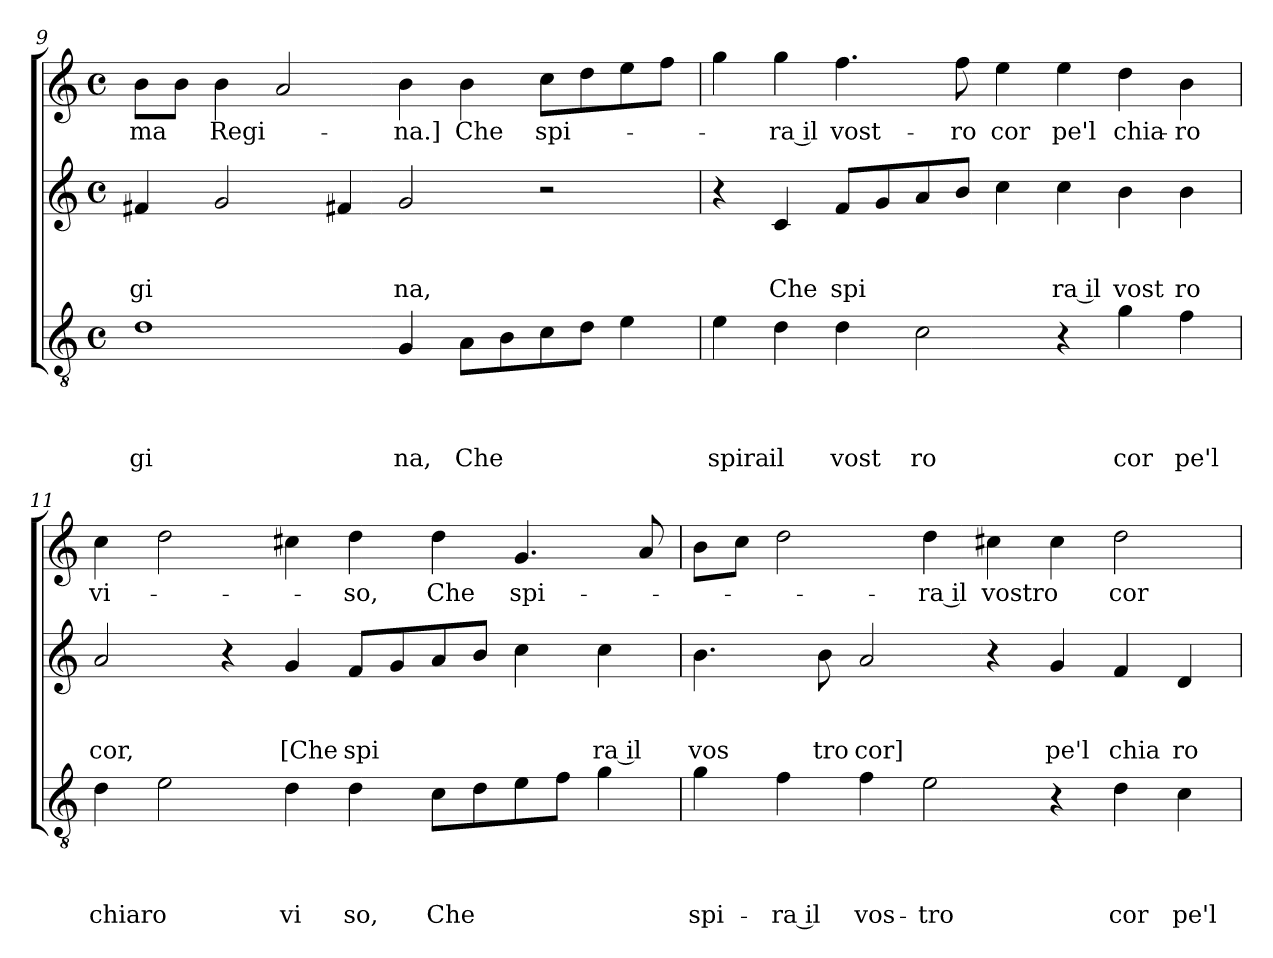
**kern	**text	**text	**text	**text	**kern	**text	**text	**text	**kern	**text
*part3	*part3	*part3	*part3	*part3	*part2	*part2	*part2	*part2	*part1	*part1
*staff3	*staff3	*staff3	*staff3	*staff3	*staff2	*staff2	*staff2	*staff2	*staff1	*staff1
!!LO:LB:g=z
*clefGv2	*	*	*	*	*clefG2	*	*	*	*clefG2	*
*k[]	*	*	*	*	*k[]	*	*	*	*k[]	*
*C:	*	*	*	*	*C:	*	*	*	*C:	*
*M4/4	*	*	*	*	*M4/4	*	*	*	*M4/4	*
*met(c)	*	*	*	*	*met(c)	*	*	*	*met(c)	*
=9	=9	=9	=9	=9	=9	=9	=9	=9	=9	=9
!	!	!	!	!LO:LY:b	!	!	!	!LO:LY:b	!	!LO:LY:b
1d	.	.	.	gi	4f#X/	.	.	gi	8b\L	ma
.	.	.	.	.	.	.	.	.	8b\J	.
!	!	!	!	!	!	!	!	!	!	!LO:LY:b
.	.	.	.	.	2g/	.	.	.	4b\	Regi-
.	.	.	.	.	.	.	.	.	2a/	.
.	.	.	.	.	4f#X/	.	.	.	.	.
!	!	!	!	!LO:LY:b	!	!	!	!LO:LY:b	!	!LO:LY:b
4G/	.	.	.	na,	2g/	.	.	na,	4b\	-na.]
!	!	!	!	!LO:LY:b	!	!	!	!	!	!LO:LY:b
8A\L	.	.	.	Che	.	.	.	.	4b\	Che
8B\	.	.	.	.	.	.	.	.	.	.
!	!	!	!	!	!	!	!	!	!	!LO:LY:b
8c\	.	.	.	.	2r	.	.	.	8cc\L	spi-
8d\J	.	.	.	.	.	.	.	.	8dd\	.
4e\	.	.	.	.	.	.	.	.	8ee\	.
.	.	.	.	.	.	.	.	.	8ff\J	.
=10	=10	=10	=10	=10	=10	=10	=10	=10	=10	=10
!	!	!	!	!LO:LY:b	!	!	!	!	!	!
4e\	.	.	.	spira	4r	.	.	.	4gg\	.
!	!	!	!	!LO:LY:b	!	!	!	!LO:LY:b	!	!LO:LY:b:rj
4d\	.	.	.	il	4c/	.	.	Che	4gg\	-ra il
!	!	!	!	!LO:LY:b	!	!	!	!LO:LY:b	!	!LO:LY:b
4d\	.	.	.	vost	8f/L	.	.	spi	4.ff\	vost-
.	.	.	.	.	8g/	.	.	.	.	.
!	!	!	!	!LO:LY:b	!	!	!	!	!	!
2c\	.	.	.	ro	8a/	.	.	.	.	.
!	!	!	!	!	!	!	!	!	!	!LO:LY:b
.	.	.	.	.	8b/J	.	.	.	8ff\	-ro
!	!	!	!	!	!	!	!	!	!	!LO:LY:b
.	.	.	.	.	4cc\	.	.	.	4ee\	cor
!	!	!	!	!	!	!	!	!LO:LY:b:rj	!	!LO:LY:b
4r	.	.	.	.	4cc\	.	.	ra il	4ee\	pe'l
!	!	!	!	!LO:LY:b	!	!	!	!LO:LY:b	!	!LO:LY:b
4g\	.	.	.	cor	4b\	.	.	vost	4dd\	chia-
!	!	!	!	!LO:LY:b	!	!	!	!LO:LY:b	!	!LO:LY:b
4f\	.	.	.	pe'l	4b\	.	.	ro	4b\	-ro
=11	=11	=11	=11	=11	=11	=11	=11	=11	=11	=11
!	!	!	!	!LO:LY:b	!	!	!	!LO:LY:b	!	!LO:LY:b
4d\	.	.	.	chiaro	2a/	.	.	cor,	4cc\	vi-
2e\	.	.	.	.	.	.	.	.	2dd\	.
.	.	.	.	.	4r	.	.	.	.	.
!	!	!	!	!LO:LY:b	!	!	!	!LO:LY:b	!	!
4d\	.	.	.	vi	4g/	.	.	[Che	4cc#X\	.
!	!	!	!	!LO:LY:b	!	!	!	!LO:LY:b	!	!LO:LY:b
4d\	.	.	.	so,	8f/L	.	.	spi	4dd\	-so,
.	.	.	.	.	8g/	.	.	.	.	.
!	!	!	!	!LO:LY:b	!	!	!	!	!	!LO:LY:b
8c\L	.	.	.	Che	8a/	.	.	.	4dd\	Che
8d\	.	.	.	.	8b/J	.	.	.	.	.
!	!	!	!	!	!	!	!	!	!	!LO:LY:b
8e\	.	.	.	.	4cc\	.	.	.	4.g/	spi-
8f\J	.	.	.	.	.	.	.	.	.	.
!	!	!	!	!	!	!	!	!LO:LY:b:rj	!	!
4g\	.	.	.	.	4cc\	.	.	ra il	.	.
.	.	.	.	.	.	.	.	.	8a/	.
!!LO:PB:g=z
=12	=12	=12	=12	=12	=12	=12	=12	=12	=12	=12
!	!	!	!	!LO:LY:b	!	!	!	!LO:LY:b	!	!
4g\	.	.	.	spi-	4.b\	.	.	vos	8b\L	.
.	.	.	.	.	.	.	.	.	8cc\J	.
!	!	!	!	!LO:LY:b:rj	!	!	!	!	!	!
4f\	.	.	.	-ra il	.	.	.	.	2dd\	.
!	!	!	!	!	!	!	!	!LO:LY:b	!	!
.	.	.	.	.	8b\	.	.	tro	.	.
!	!	!	!	!LO:LY:b	!	!	!	!LO:LY:b	!	!
4f\	.	.	.	vos-	2a/	.	.	cor]	.	.
!	!	!	!	!LO:LY:b	!	!	!	!	!	!LO:LY:b:rj
2e\	.	.	.	-tro	.	.	.	.	4dd\	-ra il
!	!	!	!	!	!	!	!	!	!	!LO:LY:b
.	.	.	.	.	4r	.	.	.	4cc#X\	vostro
!	!	!	!	!	!	!	!	!LO:LY:b	!	!
4r	.	.	.	.	4g/	.	.	pe'l	4cc#\	.
!	!	!	!	!LO:LY:b	!	!	!	!LO:LY:b	!	!LO:LY:b
4d\	.	.	.	cor	4f/	.	.	chia	2dd\	cor
!	!	!	!	!LO:LY:b	!	!	!	!LO:LY:b	!	!
4c\	.	.	.	pe'l	4d/	.	.	ro	.	.
=	=	=	=	=	=	=	=	=	=	=
*-	*-	*-	*-	*-	*-	*-	*-	*-	*-	*-
